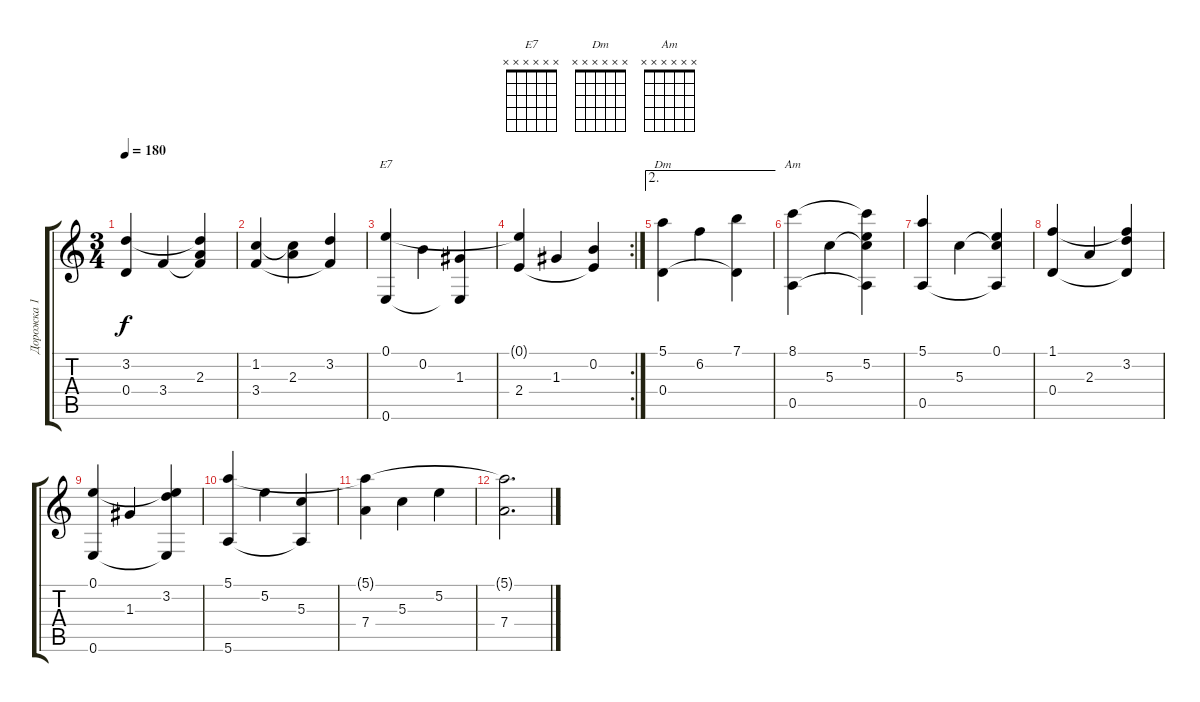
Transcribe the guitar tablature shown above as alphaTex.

\track ("Дорожка 1" "Дорожка 1") {instrument acousticguitarsteel}
\staff {score tabs}
\tuning (E4 B3 G3 D3 A2 E2) {hide}
\chord ("E7" x x x x x x)
\chord ("Dm" x x x x x x)
\chord ("Am" x x x x x x)
\ts (3 4)
\tempo 180
\clef g2
\ks c
(3.2 0.4).4{dy f} 3.4.4 (3.2{t} 2.3 3.4{t}).4 |
(1.2 3.4).4 (1.2{t} 2.3).4 (3.2 3.4{t}).4 |
(0.1 0.6).4{ch "E7"} 0.2.4 (1.3 0.6{t}).4 |
\rc 2
(0.1{t} 2.4).4 1.3.4 (0.2 2.4{t}).4 |
\ae 2
(5.1 0.4).4{ch "Dm"} 6.2.4 (7.1 0.4{t}).4 |
(8.1 0.5).4{ch "Am"} 5.3.4 (8.1{t} 5.2 5.3{t} 0.5{t}).4 |
(5.1 0.5).4 5.3.4 (0.1 5.3{t} 0.5{t}).4 |
(1.1 0.4).4 2.3.4 (1.1{t} 3.2 0.4{t}).4 |
(0.1 0.6).4 1.3.4 (0.1{t} 3.2 0.6{t}).4 |
(5.1 5.6).4 5.2.4 (5.3 5.6{t}).4 |
(5.1{t} 7.4).4 5.3.4 5.2.4 |
(5.1{t} 7.4).2{d}
